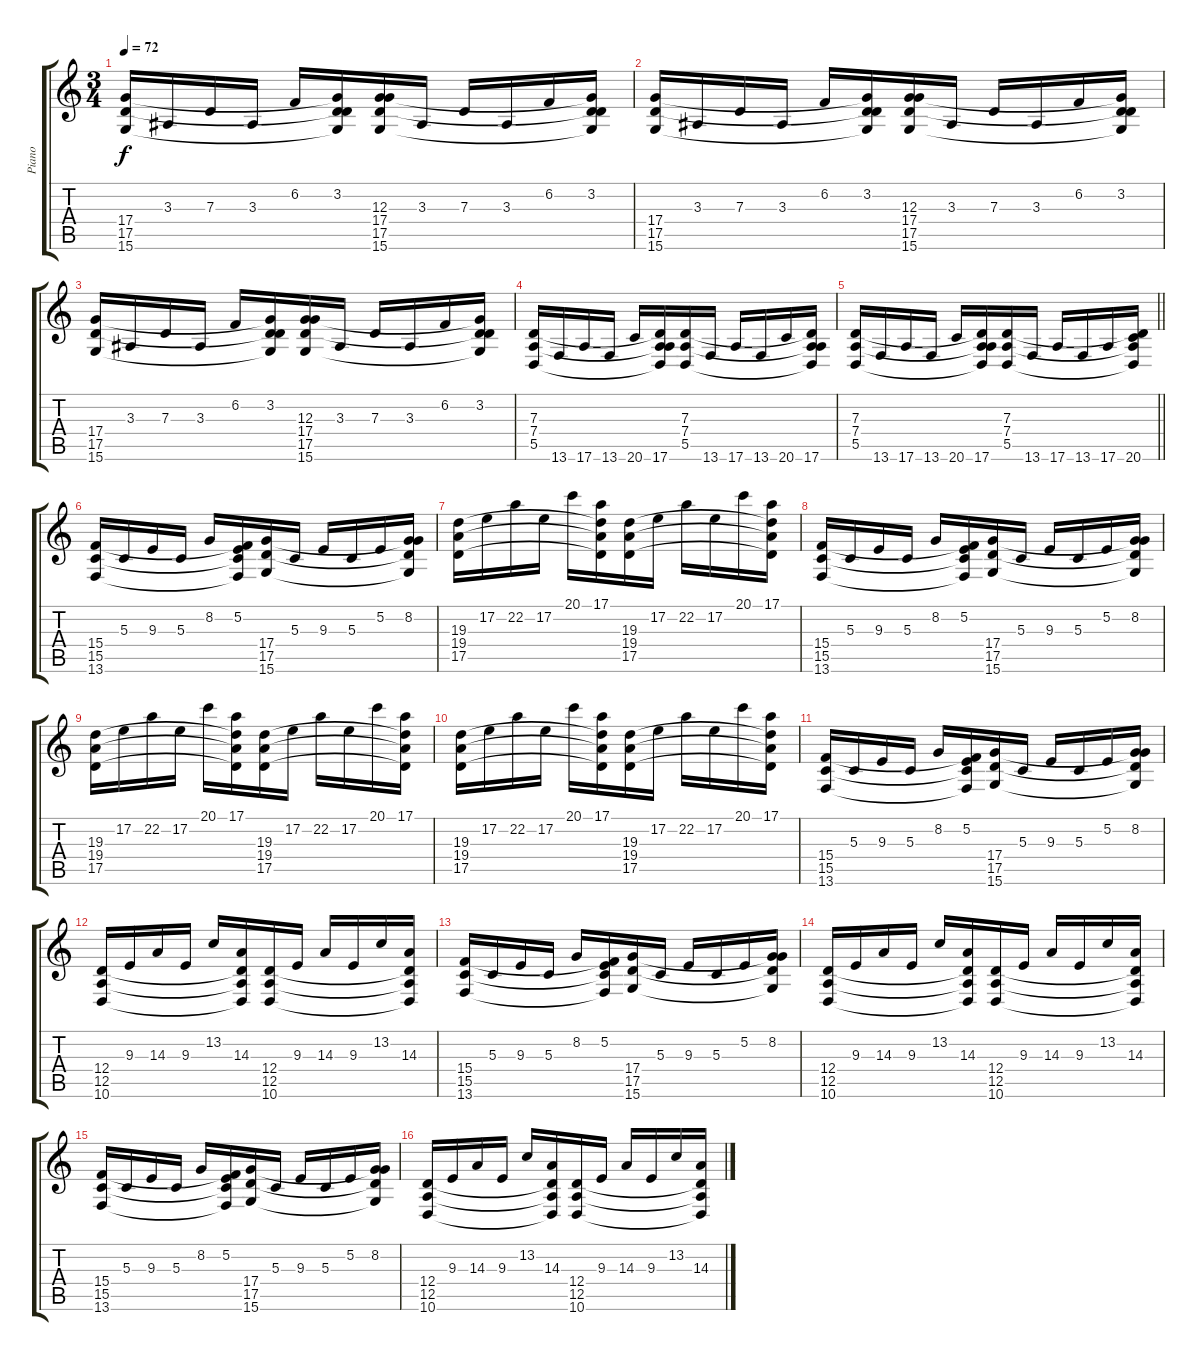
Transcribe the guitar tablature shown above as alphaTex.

\track ("Piano" "Piano") {instrument brightacousticpiano}
\staff {score tabs}
\tuning (E4 B3 G3 D3 A2 E2) {hide}
\ts (3 4)
\tempo 72
\clef g2
\ks c
(17.4 17.5 15.6).16{dy f} 3.3.16 7.3.16 3.3.16 6.2.16 (3.2 17.4{t} 17.5{t} 15.6{t}).16 (12.3 17.4 17.5 15.6).16 3.3.16 7.3.16 3.3.16 6.2.16 (3.2 17.4{t} 17.5{t} 15.6{t}).16 |
(17.4 17.5 15.6).16 3.3.16 7.3.16 3.3.16 6.2.16 (3.2 17.4{t} 17.5{t} 15.6{t}).16 (12.3 17.4 17.5 15.6).16 3.3.16 7.3.16 3.3.16 6.2.16 (3.2 17.4{t} 17.5{t} 15.6{t}).16 |
(17.4 17.5 15.6).16 3.3.16 7.3.16 3.3.16 6.2.16 (3.2 17.4{t} 17.5{t} 15.6{t}).16 (12.3 17.4 17.5 15.6).16 3.3.16 7.3.16 3.3.16 6.2.16 (3.2 17.4{t} 17.5{t} 15.6{t}).16 |
(7.3 7.4 5.5).16 13.6.16 17.6.16 13.6.16 20.6.16 (7.3{t} 7.4{t} 5.5{t} 17.6).16 (7.3 7.4 5.5).16 13.6.16 17.6.16 13.6.16 20.6.16 (7.3{t} 7.4{t} 5.5{t} 17.6).16 |
\barLineRight lightlight
(7.3 7.4 5.5).16 13.6.16 17.6.16 13.6.16 20.6.16 (7.3{t} 7.4{t} 5.5{t} 17.6).16 (7.3 7.4 5.5).16 13.6.16 17.6.16 13.6.16 17.6.16 (7.3{t} 7.4{t} 5.5{t} 20.6).16 |
(15.4 15.5 13.6).16 5.3.16 9.3.16 5.3.16 8.2.16 (5.2 15.4{t} 15.5{t} 13.6{t}).16 (17.4 17.5 15.6).16 5.3.16 9.3.16 5.3.16 5.2.16 (8.2 17.4{t} 17.5{t} 15.6{t}).16 |
(19.3 19.4 17.5).16 17.2.16 22.2.16 17.2.16 20.1.16 (17.1 19.3{t} 19.4{t} 17.5{t}).16 (19.3 19.4 17.5).16 17.2.16 22.2.16 17.2.16 20.1.16 (17.1 19.3{t} 19.4{t} 17.5{t}).16 |
(15.4 15.5 13.6).16 5.3.16 9.3.16 5.3.16 8.2.16 (5.2 15.4{t} 15.5{t} 13.6{t}).16 (17.4 17.5 15.6).16 5.3.16 9.3.16 5.3.16 5.2.16 (8.2 17.4{t} 17.5{t} 15.6{t}).16 |
(19.3 19.4 17.5).16 17.2.16 22.2.16 17.2.16 20.1.16 (17.1 19.3{t} 19.4{t} 17.5{t}).16 (19.3 19.4 17.5).16 17.2.16 22.2.16 17.2.16 20.1.16 (17.1 19.3{t} 19.4{t} 17.5{t}).16 |
(19.3 19.4 17.5).16 17.2.16 22.2.16 17.2.16 20.1.16 (17.1 19.3{t} 19.4{t} 17.5{t}).16 (19.3 19.4 17.5).16 17.2.16 22.2.16 17.2.16 20.1.16 (17.1 19.3{t} 19.4{t} 17.5{t}).16 |
(15.4 15.5 13.6).16 5.3.16 9.3.16 5.3.16 8.2.16 (5.2 15.4{t} 15.5{t} 13.6{t}).16 (17.4 17.5 15.6).16 5.3.16 9.3.16 5.3.16 5.2.16 (8.2 17.4{t} 17.5{t} 15.6{t}).16 |
(12.4 12.5 10.6).16 9.3.16 14.3.16 9.3.16 13.2.16 (14.3 12.4{t} 12.5{t} 10.6{t}).16 (12.4 12.5 10.6).16 9.3.16 14.3.16 9.3.16 13.2.16 (14.3 12.4{t} 12.5{t} 10.6{t}).16 |
(15.4 15.5 13.6).16 5.3.16 9.3.16 5.3.16 8.2.16 (5.2 15.4{t} 15.5{t} 13.6{t}).16 (17.4 17.5 15.6).16 5.3.16 9.3.16 5.3.16 5.2.16 (8.2 17.4{t} 17.5{t} 15.6{t}).16 |
(12.4 12.5 10.6).16 9.3.16 14.3.16 9.3.16 13.2.16 (14.3 12.4{t} 12.5{t} 10.6{t}).16 (12.4 12.5 10.6).16 9.3.16 14.3.16 9.3.16 13.2.16 (14.3 12.4{t} 12.5{t} 10.6{t}).16 |
(15.4 15.5 13.6).16 5.3.16 9.3.16 5.3.16 8.2.16 (5.2 15.4{t} 15.5{t} 13.6{t}).16 (17.4 17.5 15.6).16 5.3.16 9.3.16 5.3.16 5.2.16 (8.2 17.4{t} 17.5{t} 15.6{t}).16 |
(12.4 12.5 10.6).16 9.3.16 14.3.16 9.3.16 13.2.16 (14.3 12.4{t} 12.5{t} 10.6{t}).16 (12.4 12.5 10.6).16 9.3.16 14.3.16 9.3.16 13.2.16 (14.3 12.4{t} 12.5{t} 10.6{t}).16
